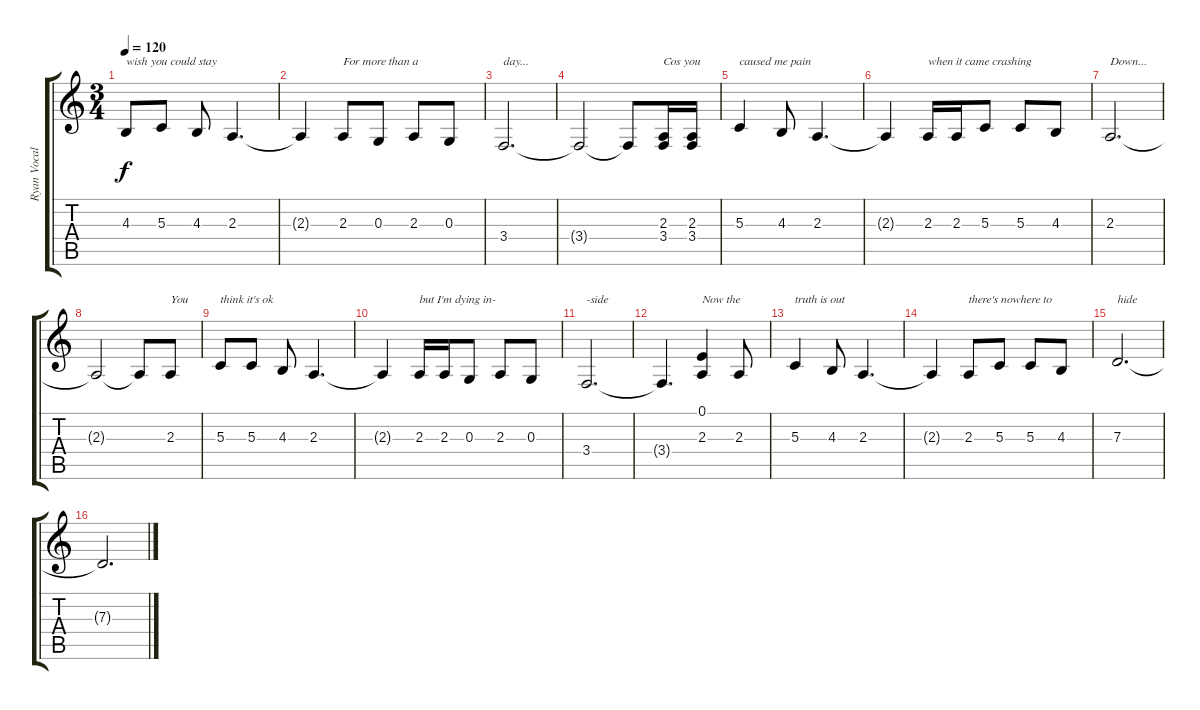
\track ("Ryan Vocals" "Ryan Vocal") {instrument lead6voice}
\staff {score tabs}
\tuning (E4 B3 G3 D3 A2 E2) {hide}
\ts (3 4)
\tempo 120
\clef g2
\ks c
4.3.8{txt "wish you could stay" dy f} 5.3.8 4.3.8 2.3.4{d} |
2.3{t}.4 2.3.8{txt "For more than a"} 0.3.8 2.3.8 0.3.8 |
3.4.2{d txt "day..."} |
3.4{t}.2 3.4{t}.8 (2.3 3.4).16{txt "Cos you"} (2.3 3.4).16 |
5.3.4{txt "caused me pain"} 4.3.8 2.3.4{d} |
2.3{t}.4 2.3.16{txt "when it came crashing"} 2.3.16 5.3.8 5.3.8 4.3.8 |
2.3.2{d txt "Down..."} |
2.3{t}.2 2.3{t}.8 2.3.8{txt "You"} |
5.3.8{txt "think it's ok"} 5.3.8 4.3.8 2.3.4{d} |
2.3{t}.4 2.3.16{txt "but I'm dying in-"} 2.3.16 0.3.8 2.3.8 0.3.8 |
3.4.2{d txt "-side"} |
3.4{t}.4{d} (0.1 2.3).4{txt "Now the"} 2.3.8 |
5.3.4{txt "truth is out"} 4.3.8 2.3.4{d} |
2.3{t}.4 2.3.8{txt "there's nowhere to"} 5.3.8 5.3.8 4.3.8 |
7.3.2{d txt "hide"} |
7.3{t}.2{d}
